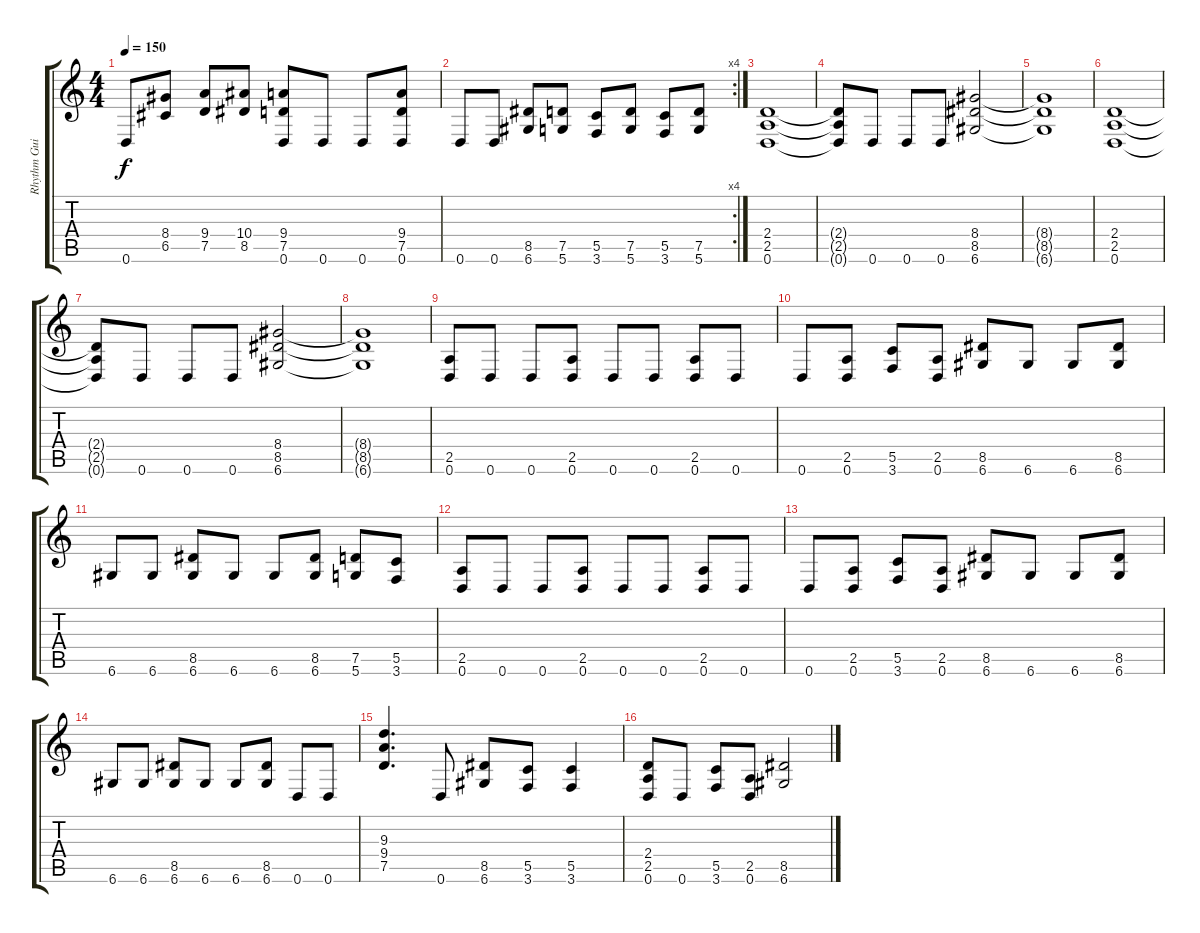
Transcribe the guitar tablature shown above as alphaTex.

\track ("Rhythm Guitar" "Rhythm Gui") {instrument distortionguitar}
\staff {score tabs}
\tuning (D4 A3 F3 C3 G2 D2) {hide}
\ts (4 4)
\tempo 150
\clef g2
\ks c
0.6.8{dy f} (8.4 6.5).8 (9.4 7.5).8 (10.4 8.5).8 (9.4 7.5 0.6).8 0.6.8 0.6.8 (9.4 7.5 0.6).8 |
\rc 4
0.6.8 0.6.8 (8.5 6.6).8 (7.5 5.6).8 (5.5 3.6).8 (7.5 5.6).8 (5.5 3.6).8 (7.5 5.6).8 |
(2.4 2.5 0.6).1 |
(2.4{t} 2.5{t} 0.6{t}).8 0.6.8 0.6.8 0.6.8 (8.4 8.5 6.6).2 |
(8.4{t} 8.5{t} 6.6{t}).1 |
(2.4 2.5 0.6).1 |
(2.4{t} 2.5{t} 0.6{t}).8 0.6.8 0.6.8 0.6.8 (8.4 8.5 6.6).2 |
(8.4{t} 8.5{t} 6.6{t}).1 |
(2.5 0.6).8 0.6.8 0.6.8 (2.5 0.6).8 0.6.8 0.6.8 (2.5 0.6).8 0.6.8 |
0.6.8 (2.5 0.6).8 (5.5 3.6).8 (2.5 0.6).8 (8.5 6.6).8 6.6.8 6.6.8 (8.5 6.6).8 |
6.6.8 6.6.8 (8.5 6.6).8 6.6.8 6.6.8 (8.5 6.6).8 (7.5 5.6).8 (5.5 3.6).8 |
(2.5 0.6).8 0.6.8 0.6.8 (2.5 0.6).8 0.6.8 0.6.8 (2.5 0.6).8 0.6.8 |
0.6.8 (2.5 0.6).8 (5.5 3.6).8 (2.5 0.6).8 (8.5 6.6).8 6.6.8 6.6.8 (8.5 6.6).8 |
6.6.8 6.6.8 (8.5 6.6).8 6.6.8 6.6.8 (8.5 6.6).8 0.6.8 0.6.8 |
(9.3 9.4 7.5).4{d} 0.6.8 (8.5 6.6).8 (5.5 3.6).8 (5.5 3.6).4 |
(2.4 2.5 0.6).8 0.6.8 (5.5 3.6).8 (2.5 0.6).8 (8.5 6.6).2
